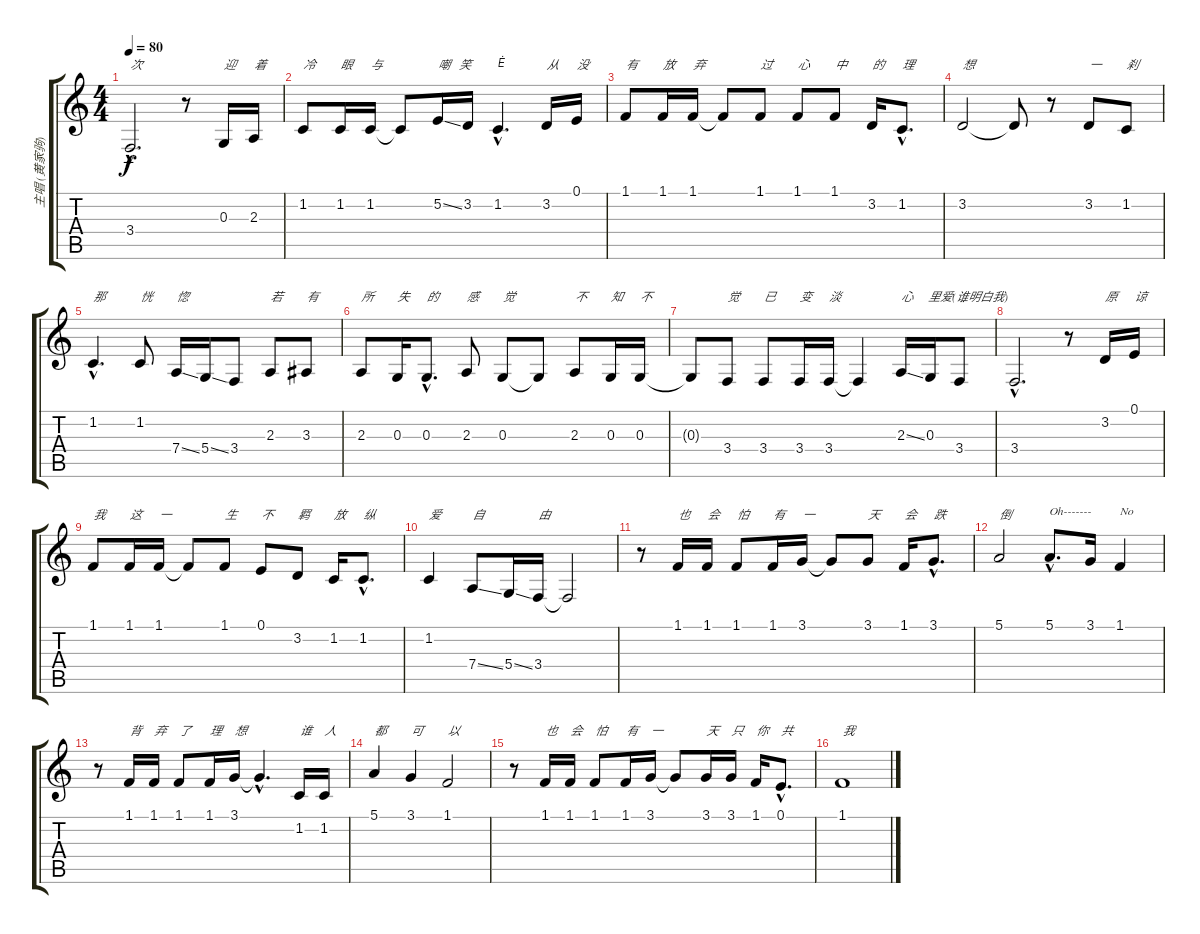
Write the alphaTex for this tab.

\track ("主唱 (黄家驹)" "主唱 (黄家驹)") {instrument voiceoohs}
\staff {score tabs}
\tuning (E4 B3 G3 D3 A2 E2) {hide}
\ts (4 4)
\tempo 80
\clef g2
\ks c
3.4{hac}.2{d txt "次" dy f} r.8 0.3.16{txt "迎"} 2.3.16{txt "着"} |
1.2.8{txt "冷"} 1.2.16{txt "眼"} 1.2.16{txt "与"} 1.2{t}.8 5.2{ss}.16{txt "嘲   笑"} 3.2.16 1.2{hac}.4{d txt ""} 3.2.16{txt "从"} 0.1.16{txt "没"} |
1.1.8{txt "有"} 1.1.16{txt "放"} 1.1.16{txt "弃"} 1.1{t}.8 1.1.8{txt "过"} 1.1.8{txt "心"} 1.1.8{txt "中"} 3.2.16{txt "的"} 1.2{hac}.8{d txt "理"} |
3.2.2{txt "想"} 3.2{t}.8 r.8 3.2.8{txt "一"} 1.2.8{txt "刹"} |
1.2{hac}.4{d txt "那"} 1.2.8{txt "恍 "} 7.4{ss}.16{txt "惚"} 5.4{ss}.16 3.4.8 2.3.8{txt "若"} 3.3.8{txt "有"} |
2.3.8{txt "所"} 0.3.16{txt "失"} 0.3{hac}.8{d txt "的"} 2.3.8{txt "感"} 0.3.8{txt "觉"} 0.3{t}.8 2.3.8{txt "不"} 0.3.16{txt "知"} 0.3.16{txt "不"} |
0.3{t}.8 3.4.8{txt "觉"} 3.4.8{txt "已"} 3.4.16{txt "变"} 3.4.16{txt "淡"} 3.4{t}.4 2.3{ss}.16{txt "心     里爱(谁明白我)"} 0.3.16 3.4.8{txt ""} |
3.4{hac}.2{d txt " "} r.8 3.2.16{txt "原"} 0.1.16{txt "谅"} |
1.1.8{txt "我"} 1.1.16{txt "这"} 1.1.16{txt "一"} 1.1{t}.8 1.1.8{txt "生"} 0.1.8{txt "不"} 3.2.8{txt "羁"} 1.2.16{txt "放"} 1.2{hac}.8{d txt "纵"} |
1.2.4{txt "爱"} 7.4{ss}.8{txt "自"} 5.4{ss}.16 3.4.16{txt "由"} 3.4{t}.2 |
r.8 1.1.16{txt "也"} 1.1.16{txt "会"} 1.1.8{txt "怕"} 1.1.16{txt "有"} 3.1.16{txt "一"} 3.1{t}.8 3.1.8{txt "天"} 1.1.16{txt "会"} 3.1{hac}.8{d txt "跌"} |
5.1.2{txt "倒"} 5.1{hac}.8{d txt "Oh-------"} 3.1.16 1.1.4{txt "No"} |
r.8 1.1.16{txt "背"} 1.1.16{txt "弃"} 1.1.8{txt "了"} 1.1.16{txt "理"} 3.1.16{txt "想"} 3.1{hac t}.4{d} 1.2.16{txt "谁"} 1.2.16{txt "人"} |
5.1.4{txt "都"} 3.1.4{txt "可"} 1.1.2{txt "以"} |
r.8 1.1.16{txt "也"} 1.1.16{txt "会"} 1.1.8{txt "怕"} 1.1.16{txt "有"} 3.1.16{txt "一"} 3.1{t}.8 3.1.16{txt "天"} 3.1.16{txt "只"} 1.1.16{txt "你"} 0.1{hac}.8{d txt "共"} |
1.1.1{txt "我"}
